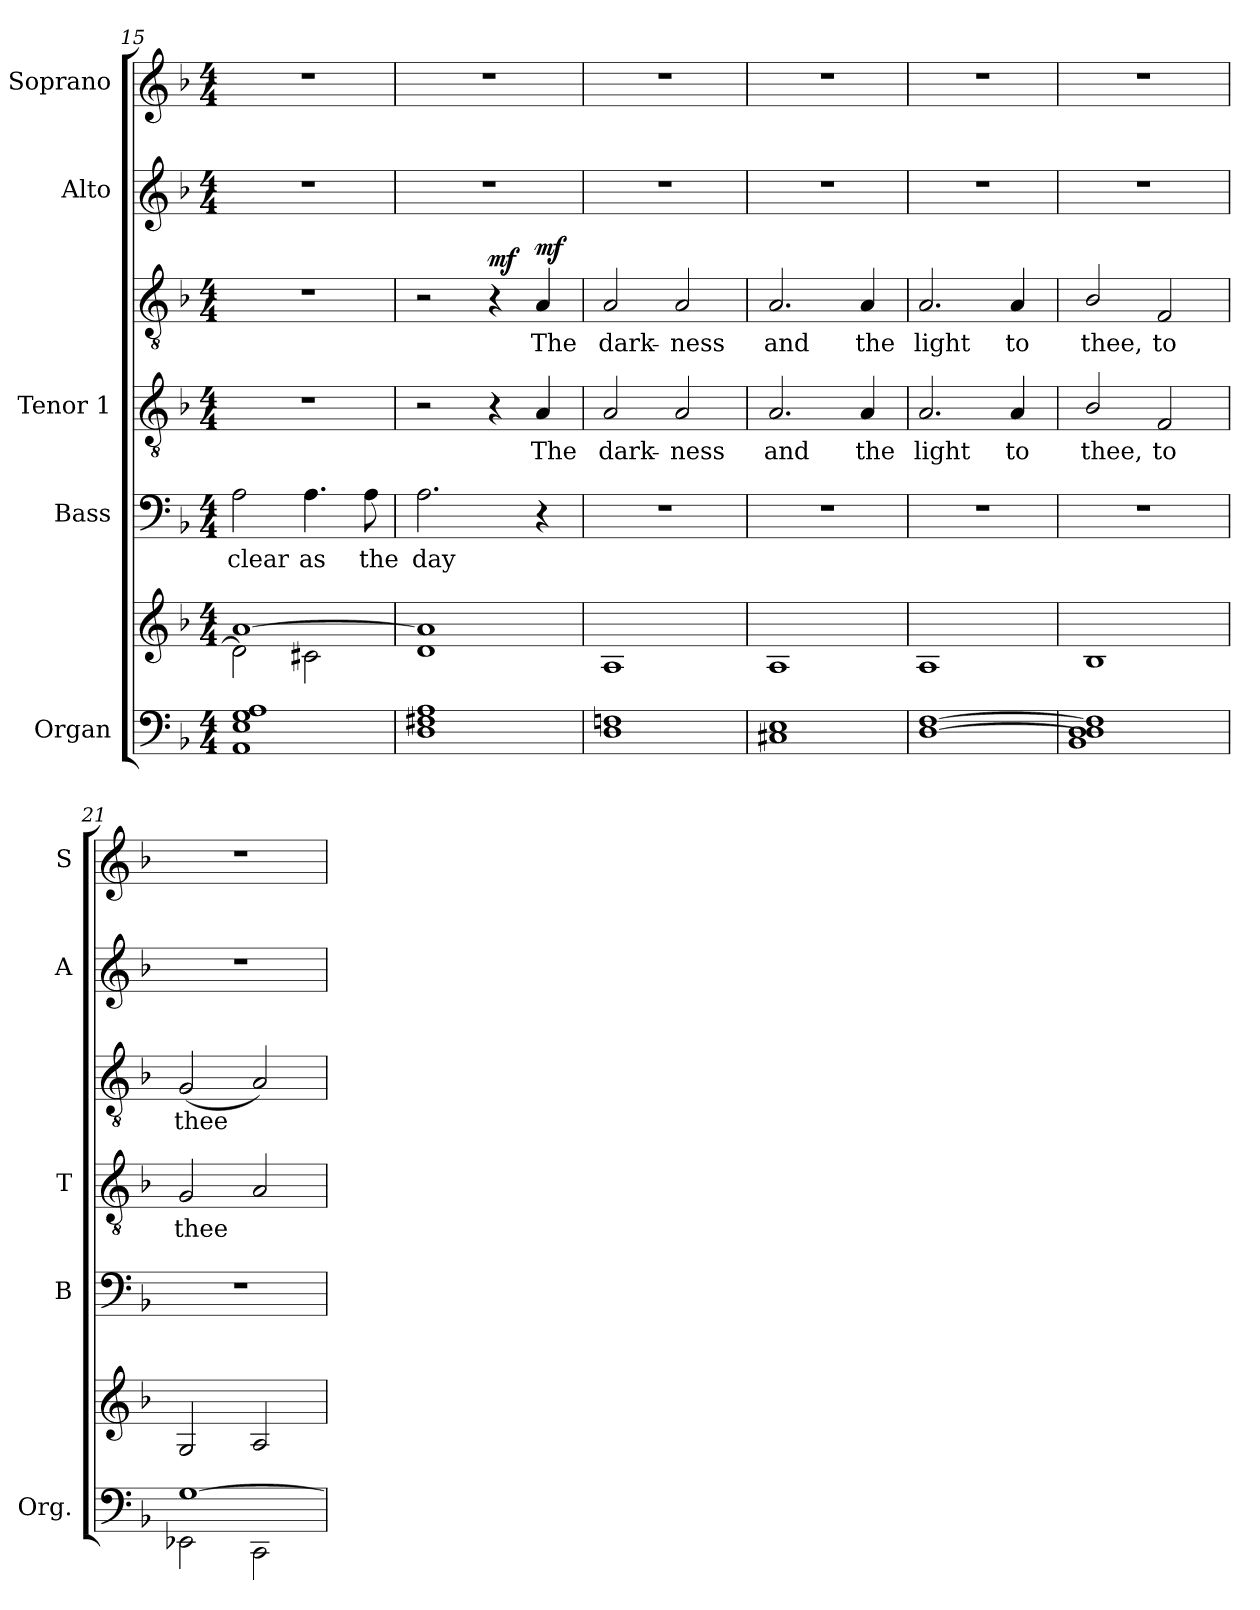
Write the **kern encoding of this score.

**kern	**kern	**kern	**text	**kern	**text	**kern	**text	**dynam	**kern	**kern
*part5	*part5	*part4	*part4	*part3	*part3	*part3	*part3	*part3	*part2	*part1
*staff7	*staff6	*staff5	*staff5	*staff4	*staff4	*staff3	*staff3	*staff3/4	*staff2	*staff1
*I"Organ	*	*I"Bass	*	*I"Tenor 1	*	*	*	*	*I"Alto	*I"Soprano
*I'Org.	*	*I'B	*	*I'T	*	*	*	*	*I'A	*I'S
*clefF4	*clefG2	*clefF4	*	*clefGv2	*	*clefGv2	*	*	*clefG2	*clefG2
*k[b-]	*k[b-]	*k[b-]	*	*k[b-]	*	*k[b-]	*	*	*k[b-]	*k[b-]
*F:	*F:	*F:	*	*F:	*	*F:	*	*	*F:	*F:
*M4/4	*M4/4	*M4/4	*	*M4/4	*	*M4/4	*	*	*M4/4	*M4/4
=15	=15	=15	=15	=15	=15	=15	=15	=15	=15	=15
*^	*^	*	*	*	*	*	*	*	*	*
!	!	!	!	!	!LO:LY:b	!	!	!	!	!	!	!
1E/ 1G/ 1A/	1AA\	[1a/	2d\]	2A	clear	1r	.	1r	.	.	1r	1r
!	!	!	!	!	!LO:LY:b	!	!	!	!	!	!	!
.	.	.	2c#X\	4.A	as	.	.	.	.	.	.	.
!	!	!	!	!	!LO:LY:b	!	!	!	!	!	!	!
.	.	.	.	8A	the	.	.	.	.	.	.	.
=16	=16	=16	=16	=16	=16	=16	=16	=16	=16	=16	=16	=16
!	!	!	!	!	!LO:LY:b	!	!	!	!	!	!	!
1F#X/ 1A/	1D\	1a/]	1d\	2.A	day	2r	.	2r	.	.	1r	1r
!	!	!	!	!	!	!	!	!	!	!LO:DY:b=2	!	!
.	.	.	.	.	.	4r	.	4r	.	mf	.	.
!	!	!	!	!	!	!	!LO:LY:b	!	!LO:LY:b	!LO:DY:b	!	!
.	.	.	.	4r	.	4A	The	4A	The	mf	.	.
=17	=17	=17	=17	=17	=17	=17	=17	=17	=17	=17	=17	=17
!	!	!	!	!	!	!	!LO:LY:b	!	!LO:LY:b	!	!	!
1Fn/	1D\	1ryy	1A\	1r	.	2A	dark-	2A	dark-	.	1r	1r
!	!	!	!	!	!	!	!LO:LY:b	!	!LO:LY:b	!	!	!
.	.	.	.	.	.	2A	-ness	2A	-ness	.	.	.
=18	=18	=18	=18	=18	=18	=18	=18	=18	=18	=18	=18	=18
!	!	!	!	!	!	!	!LO:LY:b	!	!LO:LY:b	!	!	!
1C#X/ 1E/	1ryy	1ryy	1A\	1r	.	2.A	and	2.A	and	.	1r	1r
!	!	!	!	!	!	!	!LO:LY:b	!	!LO:LY:b	!	!	!
.	.	.	.	.	.	4A	the	4A	the	.	.	.
=19	=19	=19	=19	=19	=19	=19	=19	=19	=19	=19	=19	=19
!	!	!	!	!	!	!	!LO:LY:b	!	!LO:LY:b	!	!	!
[1D/ [1F/	1ryy	1ryy	1A\	1r	.	2.A	light	2.A	light	.	1r	1r
!	!	!	!	!	!	!	!LO:LY:b	!	!LO:LY:b	!	!	!
.	.	.	.	.	.	4A	to	4A	to	.	.	.
=20	=20	=20	=20	=20	=20	=20	=20	=20	=20	=20	=20	=20
!	!	!	!	!	!	!	!LO:LY:b	!	!LO:LY:b	!	!	!
1D/] 1F/]	1BB-\ 1D\	1ryy	1B-\	1r	.	2B-/	thee,	2B-/	thee,	.	1r	1r
!	!	!	!	!	!	!	!LO:LY:b	!	!LO:LY:b	!	!	!
.	.	.	.	.	.	2F	to	2F	to	.	.	.
=21	=21	=21	=21	=21	=21	=21	=21	=21	=21	=21	=21	=21
!	!	!	!	!	!	!	!LO:LY:b	!	!LO:LY:b	!	!	!
[1G/	2EE-X\	2G/	1ryy	1r	.	2G	thee	(<2G	thee	.	1r	1r
.	2CC\	2A/	.	.	.	2A	.	2A)	.	.	.	.
*v	*v	*	*	*	*	*	*	*	*	*	*	*
*	*v	*v	*	*	*	*	*	*	*	*	*
=	=	=	=	=	=	=	=	=	=	=
*-	*-	*-	*-	*-	*-	*-	*-	*-	*-	*-
